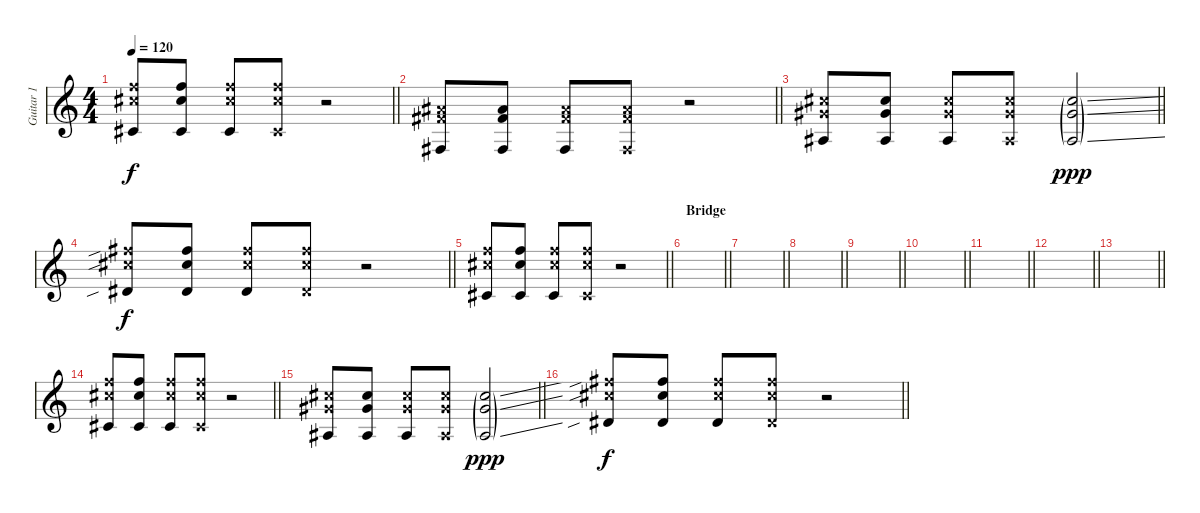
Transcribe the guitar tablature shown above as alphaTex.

\track ("Guitar 1" "Guitar 1") {instrument electricguitarjazz}
\staff {score}
\tuning (E4 B3 G3 D3 A2 E2) {hide}
\ts (4 4)
\tempo 120
\clef g2
\barLineRight lightlight
\ks c
(6.2{x} 6.3{x} 4.5).8{dy f} (6.2 6.3 4.5).8 (6.2{x} 6.3{x} 4.5).8 (6.2{x} 6.3{x} 4.5{x}).8 r.2 |
\barLineRight lightlight
(3.3{x} 4.4{x} 2.6).8 (3.3 4.4 2.6).8 (3.3{x} 4.4{x} 2.6).8 (3.3{x} 4.4{x} 2.6{x}).8 r.2 |
\barLineRight lightlight
(2.2{x} 1.3{x} 1.5).8 (2.2 1.3 1.5).8 (2.2{x} 1.3{x} 1.5).8 (2.2{x} 1.3{x} 1.5{x}).8 (2.2{ss g} 1.3{ss g} 1.5{ss g}).2{dy ppp} |
\barLineRight lightlight
(7.2{sib x} 6.3{sib x} 6.5{sib}).8{dy f} (7.2 6.3 6.5).8 (7.2{x} 6.3{x} 6.5).8 (7.2{x} 6.3{x} 6.5{x}).8 r.2 |
\barLineRight lightlight
(6.2{x} 6.3{x} 4.5).8 (6.2 6.3 4.5).8 (6.2{x} 6.3{x} 4.5).8 (6.2{x} 6.3{x} 4.5{x}).8 r.2 |
\section ("" "Bridge")
\barLineRight lightlight
|
\barLineRight lightlight
|
\barLineRight lightlight
|
\barLineRight lightlight
|
\barLineRight lightlight
|
\barLineRight lightlight
|
\barLineRight lightlight
|
\barLineRight lightlight
|
\barLineRight lightlight
(6.2{x} 6.3{x} 4.5).8 (6.2 6.3 4.5).8 (6.2{x} 6.3{x} 4.5).8 (6.2{x} 6.3{x} 4.5{x}).8 r.2 |
\barLineRight lightlight
(2.2{x} 1.3{x} 1.5).8 (2.2 1.3 1.5).8 (2.2{x} 1.3{x} 1.5).8 (2.2{x} 1.3{x} 1.5{x}).8 (2.2{ss g} 1.3{ss g} 1.5{ss g}).2{dy ppp} |
\barLineRight lightlight
(7.2{sib x} 6.3{sib x} 6.5{sib}).8{dy f} (7.2 6.3 6.5).8 (7.2{x} 6.3{x} 6.5).8 (7.2{x} 6.3{x} 6.5{x}).8 r.2
